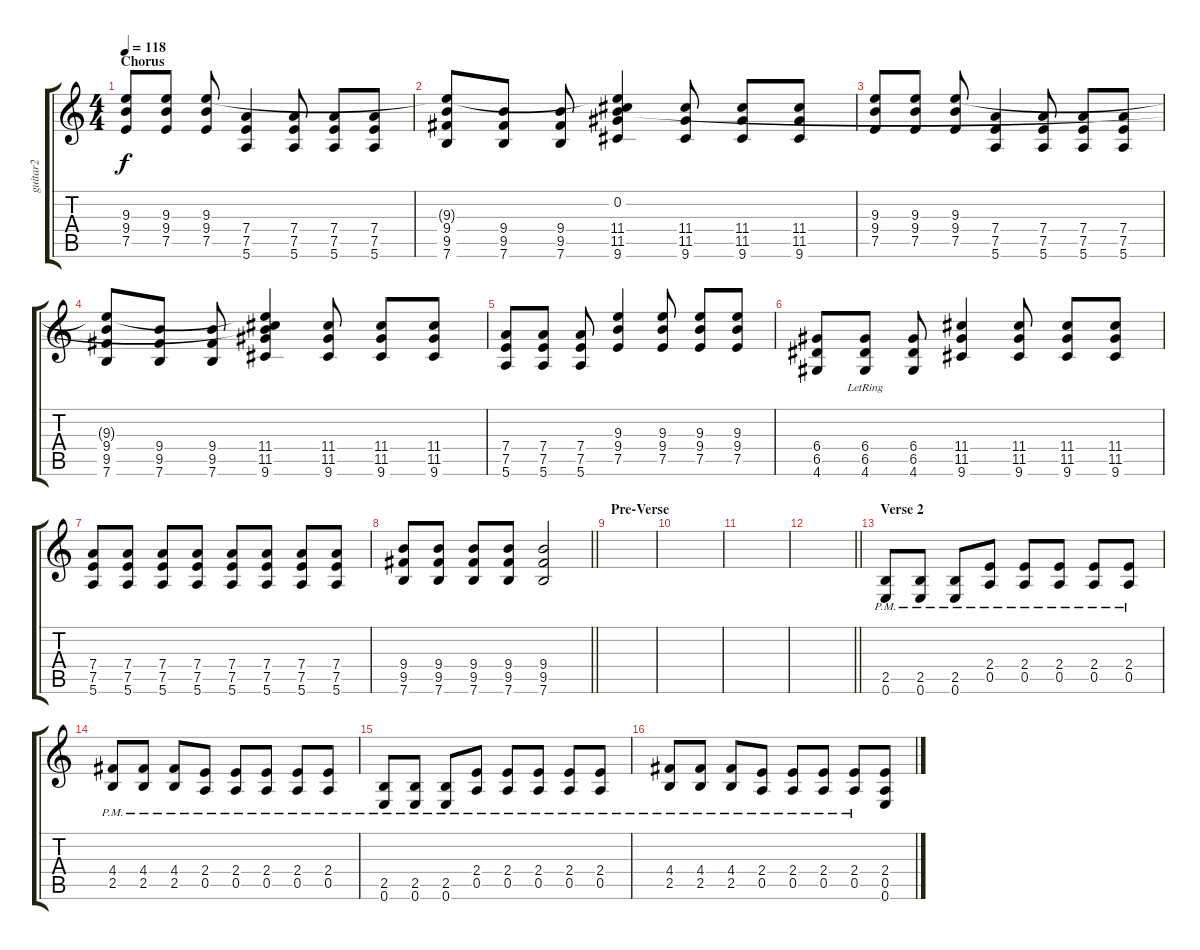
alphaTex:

\track ("guitar2" "guitar2") {instrument distortionguitar}
\staff {score tabs}
\tuning (E4 B3 G3 D3 A2 E2) {hide}
\ts (4 4)
\section ("" "Chorus")
\tempo 118
\clef g2
\ks c
(9.3 9.4 7.5).8{dy f instrument distortionguitar} (9.3 9.4 7.5).8 (9.3 9.4 7.5).8 (7.4 7.5 5.6).4 (7.4 7.5 5.6).8 (7.4 7.5 5.6).8 (7.4 7.5 5.6).8 |
(9.3{t} 9.4 9.5 7.6).8 (9.4 9.5 7.6).8 (9.4 9.5 7.6).8 (0.2 9.3{t} 11.4 11.5 9.6).4 (11.4 11.5 9.6).8 (11.4 11.5 9.6).8 (11.4 11.5 9.6).8 |
(9.3 9.4 7.5).8{instrument distortionguitar} (9.3 9.4 7.5).8 (9.3 9.4 7.5).8 (7.4 7.5 5.6).4 (7.4 7.5 5.6).8 (7.4 7.5 5.6).8 (7.4 7.5 5.6).8 |
(9.3{t} 9.4 9.5 7.6).8 (9.4 9.5 7.6).8 (9.4 9.5 7.6).8 (0.2{t} 9.3{t} 11.4 11.5 9.6).4 (11.4 11.5 9.6).8 (11.4 11.5 9.6).8 (11.4 11.5 9.6).8 |
(7.4 7.5 5.6).8{instrument distortionguitar} (7.4 7.5 5.6).8 (7.4 7.5 5.6).8 (9.3 9.4 7.5).4 (9.3 9.4 7.5).8 (9.3 9.4 7.5).8 (9.3 9.4 7.5).8 |
(6.4 6.5 4.6).8 (6.4 6.5{lr} 4.6).8 (6.4 6.5 4.6).8 (11.4 11.5 9.6).4 (11.4 11.5 9.6).8 (11.4 11.5 9.6).8 (11.4 11.5 9.6).8 |
(7.4 7.5 5.6).8 (7.4 7.5 5.6).8 (7.4 7.5 5.6).8 (7.4 7.5 5.6).8 (7.4 7.5 5.6).8 (7.4 7.5 5.6).8 (7.4 7.5 5.6).8 (7.4 7.5 5.6).8 |
\barLineRight lightlight
(9.4 9.5 7.6).8 (9.4 9.5 7.6).8 (9.4 9.5 7.6).8 (9.4 9.5 7.6).8 (9.4 9.5 7.6).2 |
\section ("" "Pre-Verse")
|
|
|
\barLineRight lightlight
|
\section ("" "Verse 2")
(2.5{pm} 0.6{pm}).8{instrument electricguitarmuted} (2.5{pm} 0.6{pm}).8 (2.5{pm} 0.6{pm}).8 (2.4{pm} 0.5{pm}).8 (2.4{pm} 0.5{pm}).8 (2.4{pm} 0.5{pm}).8 (2.4{pm} 0.5{pm}).8 (2.4{pm} 0.5{pm}).8 |
(4.4{pm} 2.5{pm}).8 (4.4{pm} 2.5{pm}).8 (4.4{pm} 2.5{pm}).8 (2.4{pm} 0.5{pm}).8 (2.4{pm} 0.5{pm}).8 (2.4{pm} 0.5{pm}).8 (2.4{pm} 0.5{pm}).8 (2.4{pm} 0.5{pm}).8 |
(2.5{pm} 0.6{pm}).8 (2.5{pm} 0.6{pm}).8 (2.5{pm} 0.6{pm}).8 (2.4{pm} 0.5{pm}).8 (2.4{pm} 0.5{pm}).8 (2.4{pm} 0.5{pm}).8 (2.4{pm} 0.5{pm}).8 (2.4{pm} 0.5{pm}).8 |
(4.4{pm} 2.5{pm}).8 (4.4{pm} 2.5{pm}).8 (4.4{pm} 2.5{pm}).8 (2.4{pm} 0.5{pm}).8 (2.4{pm} 0.5{pm}).8 (2.4{pm} 0.5{pm}).8 (2.4{pm} 0.5{pm}).8 (2.4 0.5 0.6).8
